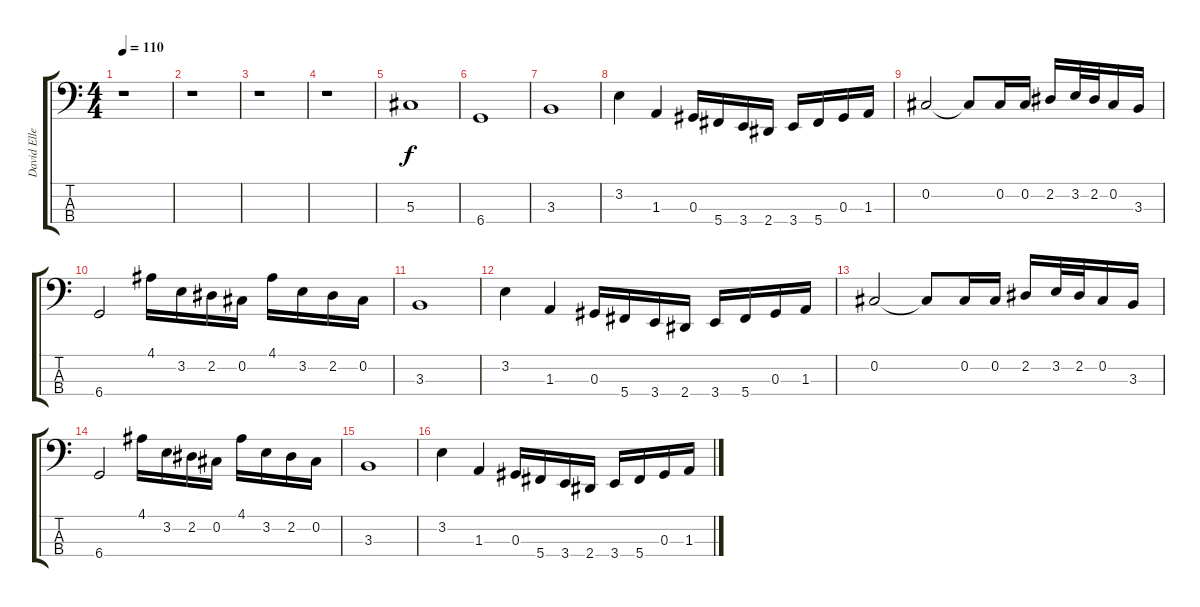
\track ("David Ellefson" "David Elle") {instrument electricbasspick}
\staff {score tabs}
\tuning (Gb2 Db2 Ab1 Db1) {hide}
\ts (4 4)
\tempo 110
\clef f4
\ks c
r.1{dy f instrument electricbasspick} |
r.1 |
r.1 |
r.1 |
5.3.1 |
6.4.1 |
3.3.1 |
3.2.4 1.3.4 0.3.16 5.4.16 3.4.16 2.4.16 3.4.16 5.4.16 0.3.16 1.3.16 |
0.2.2 0.2{t}.8 0.2.16 0.2.16 2.2.16 3.2.32 2.2.32 0.2.16 3.3.16 |
6.4.2 4.1.16 3.2.16 2.2.16 0.2.16 4.1.16 3.2.16 2.2.16 0.2.16 |
3.3.1 |
3.2.4 1.3.4 0.3.16 5.4.16 3.4.16 2.4.16 3.4.16 5.4.16 0.3.16 1.3.16 |
0.2.2 0.2{t}.8 0.2.16 0.2.16 2.2.16 3.2.32 2.2.32 0.2.16 3.3.16 |
6.4.2 4.1.16 3.2.16 2.2.16 0.2.16 4.1.16 3.2.16 2.2.16 0.2.16 |
3.3.1 |
3.2.4 1.3.4 0.3.16 5.4.16 3.4.16 2.4.16 3.4.16 5.4.16 0.3.16 1.3.16
